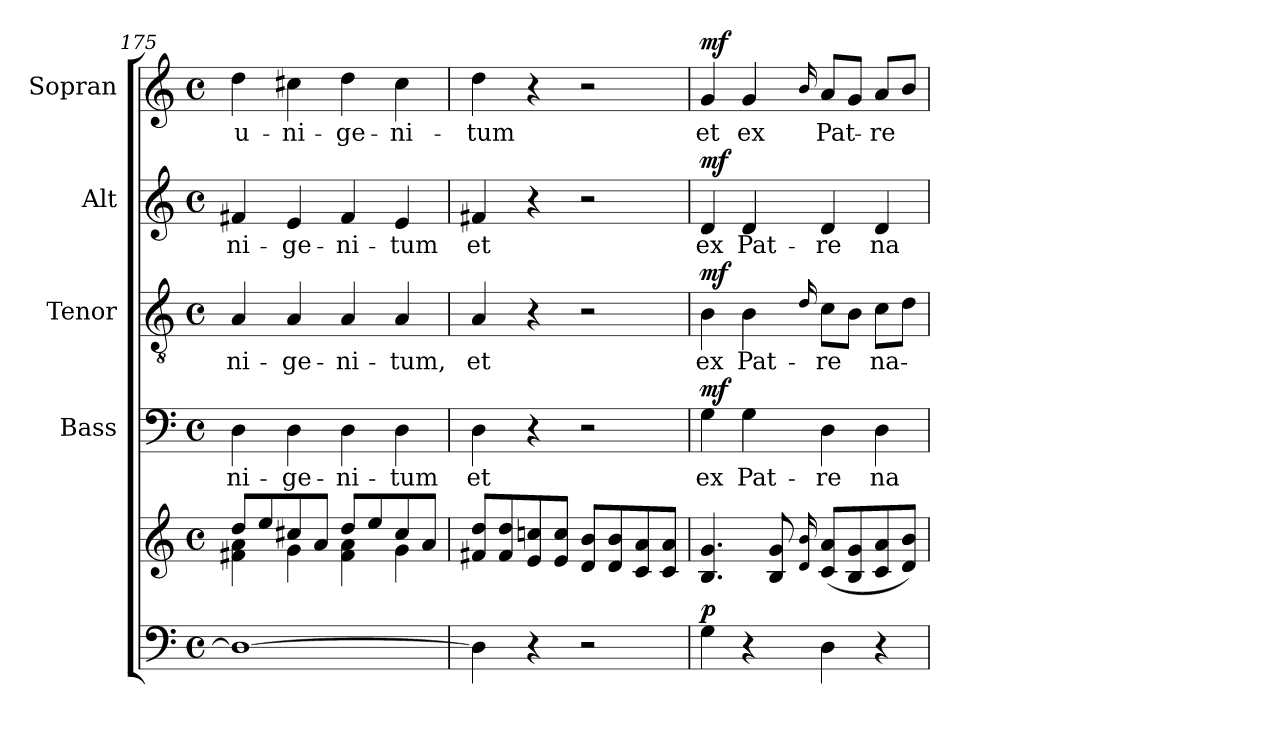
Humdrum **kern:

**kern	**kern	**dynam	**kern	**text	**dynam	**kern	**text	**dynam	**kern	**text	**dynam	**kern	**text	**dynam
*part5	*part5	*part5	*part4	*part4	*part4	*part3	*part3	*part3	*part2	*part2	*part2	*part1	*part1	*part1
*staff6	*staff5	*staff5/6	*staff4	*staff4	*staff4	*staff3	*staff3	*staff3	*staff2	*staff2	*staff2	*staff1	*staff1	*staff1
*	*	*	*I"Bass	*	*	*I"Tenor	*	*	*I"Alt	*	*	*I"Sopran	*	*
*	*	*	*I'B.	*	*	*I'T.	*	*	*I'A.	*	*	*I'S.	*	*
*clefF4	*clefG2	*	*clefF4	*	*	*clefGv2	*	*	*clefG2	*	*	*clefG2	*	*
*k[]	*k[]	*	*k[]	*	*	*k[]	*	*	*k[]	*	*	*k[]	*	*
*C:	*C:	*	*C:	*	*	*C:	*	*	*C:	*	*	*C:	*	*
*M4/4	*M4/4	*	*M4/4	*	*	*M4/4	*	*	*M4/4	*	*	*M4/4	*	*
*met(c)	*met(c)	*	*met(c)	*	*	*met(c)	*	*	*met(c)	*	*	*met(c)	*	*
=175	=175	=175	=175	=175	=175	=175	=175	=175	=175	=175	=175	=175	=175	=175
*	*^	*	*	*	*	*	*	*	*	*	*	*	*	*
!	!	!	!	!	!LO:LY:b	!	!	!LO:LY:b	!	!	!LO:LY:b	!	!	!LO:LY:b	!
1D_	8dd/L	4f#X\ 4a\	.	4D\	-ni-	.	4A/	-ni-	.	4f#X/	-ni-	.	4dd\	u-	.
.	8ee/	.	.	.	.	.	.	.	.	.	.	.	.	.	.
!	!	!	!	!	!LO:LY:b	!	!	!LO:LY:b	!	!	!LO:LY:b	!	!	!LO:LY:b	!
.	8cc#X/	4g\	.	4D\	-ge-	.	4A/	-ge-	.	4e/	-ge-	.	4cc#X\	-ni-	.
.	8a/J	.	.	.	.	.	.	.	.	.	.	.	.	.	.
!	!	!	!	!	!LO:LY:b	!	!	!LO:LY:b	!	!	!LO:LY:b	!	!	!LO:LY:b	!
.	8dd/L	4f#\ 4a\	.	4D\	-ni-	.	4A/	-ni-	.	4f#/	-ni-	.	4dd\	-ge-	.
.	8ee/	.	.	.	.	.	.	.	.	.	.	.	.	.	.
!	!	!	!	!	!LO:LY:b	!	!	!LO:LY:b	!	!	!LO:LY:b	!	!	!LO:LY:b	!
.	8cc#/	4g\	.	4D\	-tum	.	4A/	-tum,	.	4e/	-tum	.	4cc#\	-ni-	.
.	8a/J	.	.	.	.	.	.	.	.	.	.	.	.	.	.
*	*v	*v	*	*	*	*	*	*	*	*	*	*	*	*	*
!!LO:LB:g=z
=176	=176	=176	=176	=176	=176	=176	=176	=176	=176	=176	=176	=176	=176	=176
!	!	!	!	!LO:LY:b	!	!	!LO:LY:b	!	!	!LO:LY:b	!	!	!LO:LY:b	!
4D\]	8f#X/ 8dd/L	.	4D\	et	.	4A/	et	.	4f#X/	et	.	4dd\	-tum	.
.	8f#/ 8dd/	.	.	.	.	.	.	.	.	.	.	.	.	.
4r	8e/ 8ccn/	.	4r	.	.	4r	.	.	4r	.	.	4r	.	.
.	8e/ 8cc/J	.	.	.	.	.	.	.	.	.	.	.	.	.
2r	8d/ 8b/L	.	2r	.	.	2r	.	.	2r	.	.	2r	.	.
.	8d/ 8b/	.	.	.	.	.	.	.	.	.	.	.	.	.
.	8c/ 8a/	.	.	.	.	.	.	.	.	.	.	.	.	.
.	8c/ 8a/J	.	.	.	.	.	.	.	.	.	.	.	.	.
=177	=177	=177	=177	=177	=177	=177	=177	=177	=177	=177	=177	=177	=177	=177
!	!	!LO:DY:a=2	!	!LO:LY:b	!LO:DY:a	!	!LO:LY:b	!LO:DY:a	!	!LO:LY:b	!LO:DY:a	!	!LO:LY:b	!LO:DY:a
4G\	4.B/ 4.g/	p	4G\	ex	mf	4B\	ex	mf	4d/	ex	mf	4g/	et	mf
!	!	!	!	!LO:LY:b	!	!	!LO:LY:b	!	!	!LO:LY:b	!	!	!LO:LY:b	!
4r	.	.	4G\	Pat-	.	4B\	Pat-	.	4d/	Pat-	.	4g/	ex	.
.	8B/ 8g/	.	.	.	.	.	.	.	.	.	.	.	.	.
.	16qqd/ 16qqb/	.	.	.	.	16qqd/	.	.	.	.	.	16qqb/	.	.
!	!	!	!	!LO:LY:b	!	!	!LO:LY:b	!	!	!LO:LY:b	!	!	!LO:LY:b	!
4D\	(<8c/ 8a/L	.	4D\	-re	.	8c\L	-re	.	4d/	-re	.	8a/L	Pat-	.
.	8B/ 8g/	.	.	.	.	8B\J	.	.	.	.	.	8g/J	.	.
!	!	!	!	!LO:LY:b	!	!	!LO:LY:b	!	!	!LO:LY:b	!	!	!LO:LY:b	!
4r	8c/ 8a/	.	4D\	na-	.	8c\L	na-	.	4d/	na-	.	8a/L	-re	.
.	8d/ 8b/J)	.	.	.	.	8d\J	.	.	.	.	.	8b/J	.	.
=	=	=	=	=	=	=	=	=	=	=	=	=	=	=
*-	*-	*-	*-	*-	*-	*-	*-	*-	*-	*-	*-	*-	*-	*-
